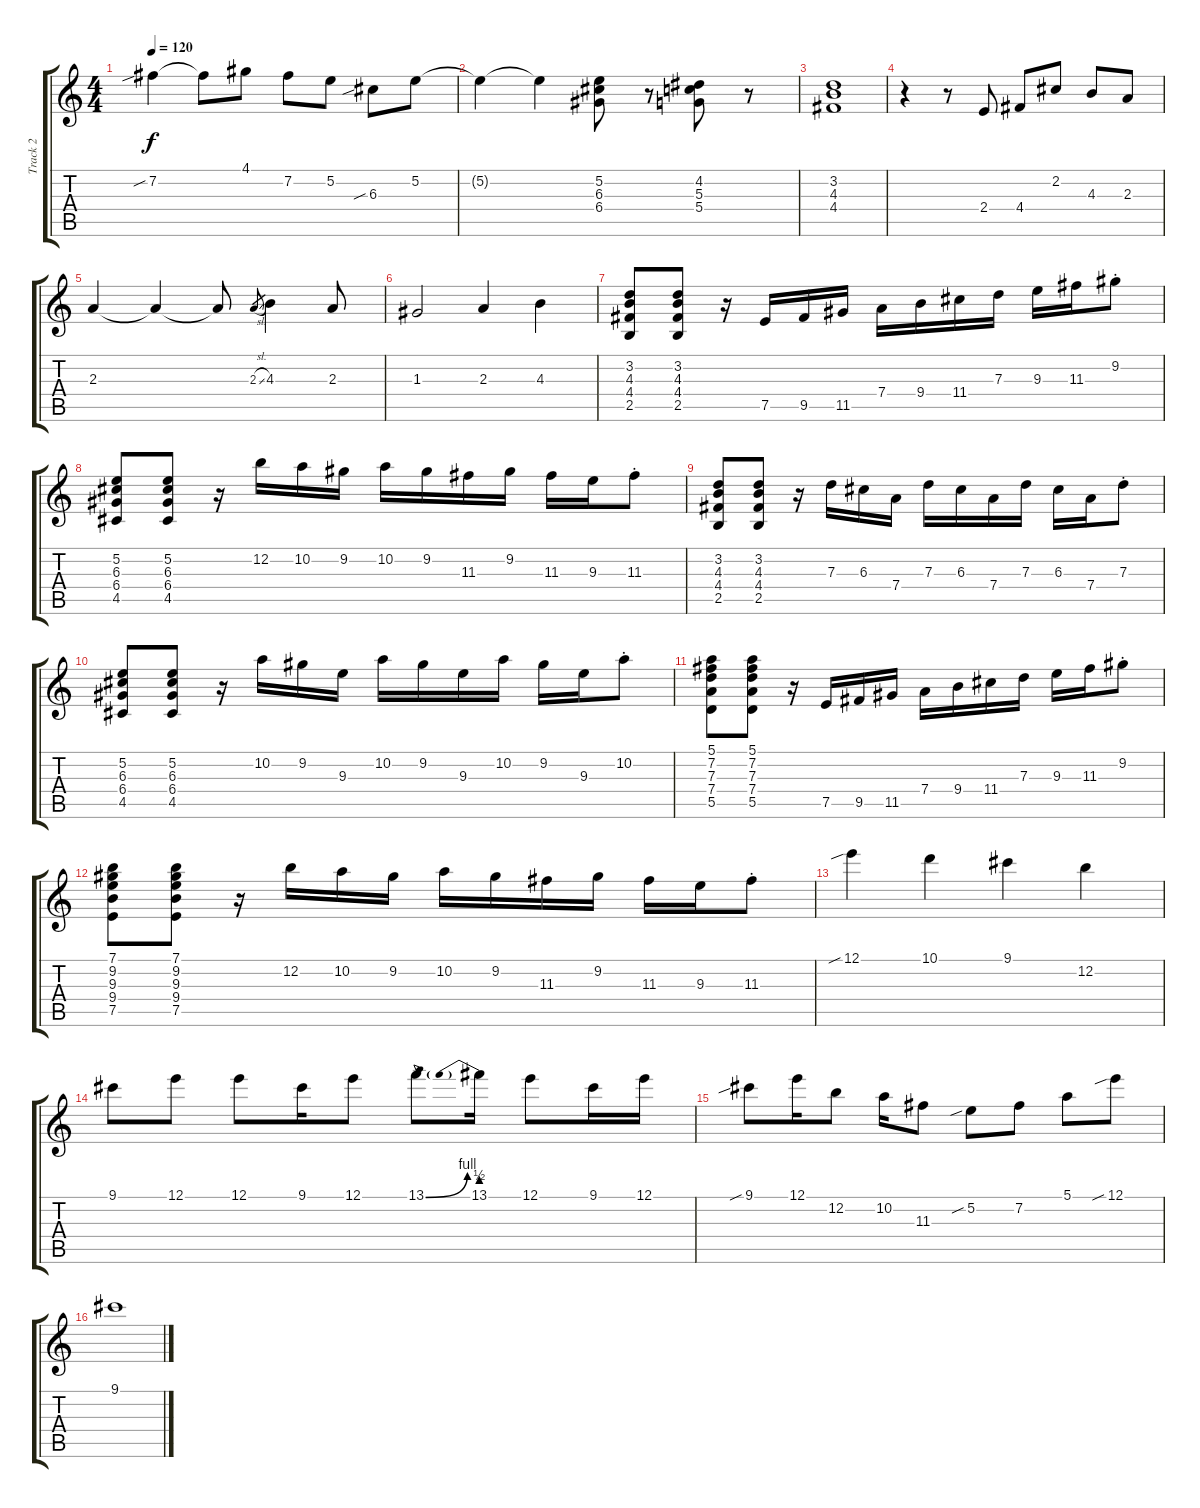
\track ("Track 2" "Track 2") {instrument acousticguitarsteel}
\staff {score tabs}
\tuning (E4 B3 G3 D3 A2 E2) {hide}
\ts (4 4)
\tempo 120
\clef g2
\ks c
7.2{sib}.4{dy f} 7.2{t}.8 4.1.8 7.2.8 5.2.8 6.3{sib}.8 5.2.8 |
5.2{t}.4 5.2{t}.4 (5.2 6.3 6.4).8 r.8 (4.2 5.3 5.4).8 r.8 |
(3.2 4.3 4.4).1 |
r.4 r.8 2.4.8 4.4.8 2.2.8 4.3.8 2.3.8 |
2.3.4 2.3{t}.4 2.3{t}.8 2.3{sl}.8{gr} 4.3.4 2.3.8 |
1.3.2 2.3.4 4.3.4 |
(3.2 4.3 4.4 2.5).8 (3.2 4.3 4.4 2.5).8 r.16 7.5.16 9.5.16 11.5.16 7.4.16 9.4.16 11.4.16 7.3.16 9.3.16 11.3.16 9.2{st}.8 |
(5.2 6.3 6.4 4.5).8 (5.2 6.3 6.4 4.5).8 r.16 12.2.16 10.2.16 9.2.16 10.2.16 9.2.16 11.3.16 9.2.16 11.3.16 9.3.16 11.3{st}.8 |
(3.2 4.3 4.4 2.5).8 (3.2 4.3 4.4 2.5).8 r.16 7.3.16 6.3.16 7.4.16 7.3.16 6.3.16 7.4.16 7.3.16 6.3.16 7.4.16 7.3{st}.8 |
(5.2 6.3 6.4 4.5).8 (5.2 6.3 6.4 4.5).8 r.16 10.2.16 9.2.16 9.3.16 10.2.16 9.2.16 9.3.16 10.2.16 9.2.16 9.3.16 10.2{st}.8 |
(5.1 7.2 7.3 7.4 5.5).8 (5.1 7.2 7.3 7.4 5.5).8 r.16 7.5.16 9.5.16 11.5.16 7.4.16 9.4.16 11.4.16 7.3.16 9.3.16 11.3.16 9.2{st}.8 |
(7.1 9.2 9.3 9.4 7.5).8 (7.1 9.2 9.3 9.4 7.5).8 r.16 12.2.16 10.2.16 9.2.16 10.2.16 9.2.16 11.3.16 9.2.16 11.3.16 9.3.16 11.3{st}.8 |
12.1{sib}.4 10.1.4 9.1.4 12.2.4 |
9.1.8 12.1.8 12.1.8 9.1.16 12.1.8 13.1{be (bend 0 0 60 4)}.8 13.1{be (prebend 0 2 60 2)}.16 12.1.8 9.1.16 12.1.16 |
9.1{sib}.8 12.1.16 12.2.8 10.2.16 11.3.8 5.2{sib}.8 7.2.8 5.1.8 12.1{sib}.8 |
9.1.1
